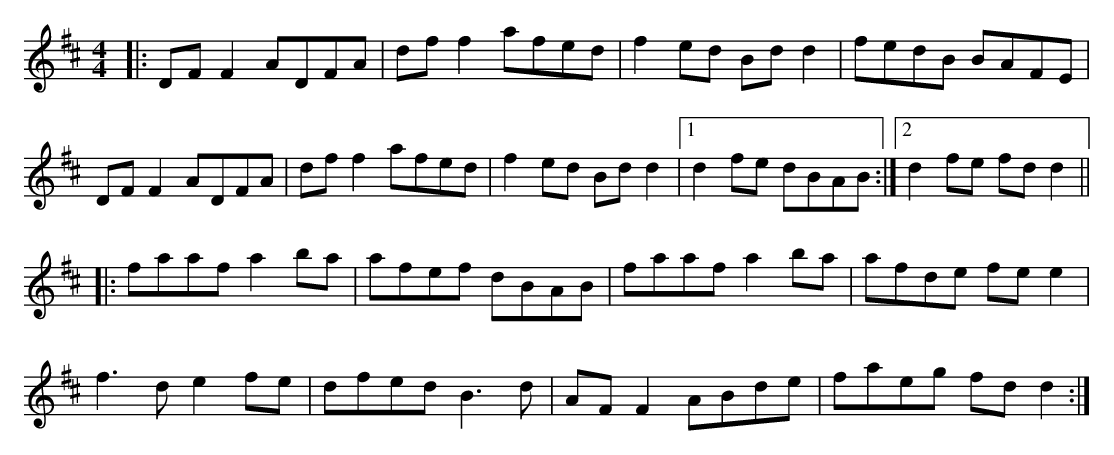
X:1
M:4/4
K:D
|:DF F2 ADFA|df f2 afed|f2 ed Bd d2|fedB BAFE|
DF F2 ADFA|df f2 afed|f2 ed Bd d2|1 d2 fe dBAB:|2 d2 fe fd d2||
|:faaf a2 ba|afef dBAB|faaf a2 ba|afde fe e2|
f3d e2 fe|dfed B3d|AF F2 ABde|faeg fd d2:|
